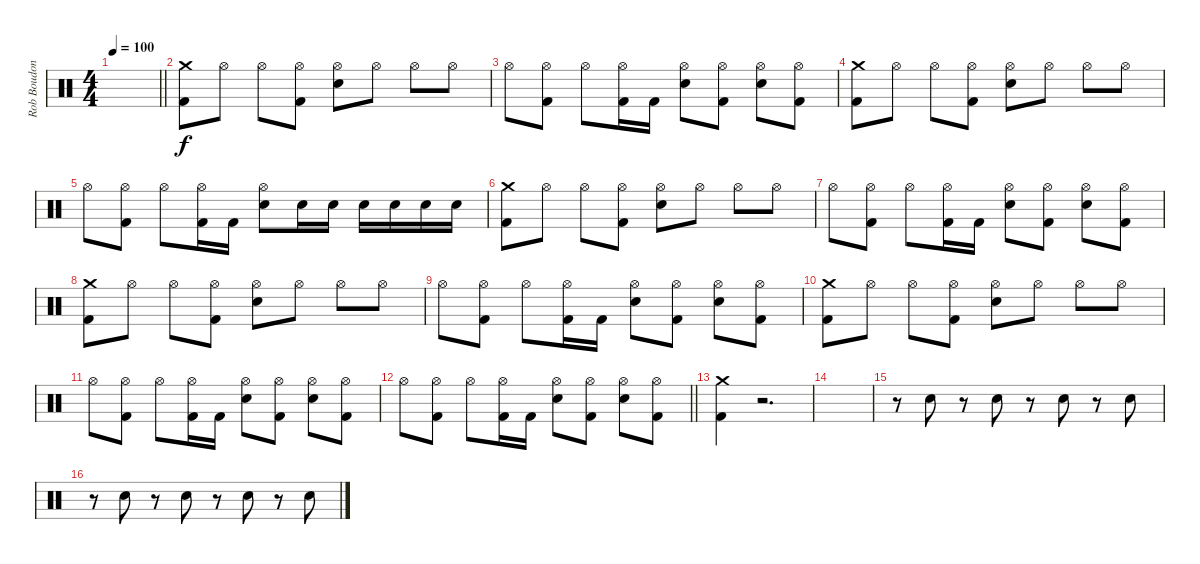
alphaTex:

\track ("Rob Boudon [Drums]" "Rob Boudon") {instrument percussion}
\staff {score}
\articulation defaults
\ts (4 4)
\tempo 100
\clef neutral
\barLineRight lightlight
\ks c
|
("Crash medium (hit)" "Kick (hit) 2").8 "Hi-Hat (open)".8 "Hi-Hat (open)".8 ("Hi-Hat (open)" "Kick (hit) 2").8 ("Hi-Hat (open)" "Electric Snare (hit)").8 "Hi-Hat (open)".8 "Hi-Hat (open)".8 "Hi-Hat (open)".8 |
"Hi-Hat (open)".8 ("Hi-Hat (open)" "Kick (hit) 2").8 "Hi-Hat (open)".8 ("Hi-Hat (open)" "Kick (hit) 2").16 "Kick (hit) 2".16 ("Hi-Hat (open)" "Electric Snare (hit)").8 ("Hi-Hat (open)" "Kick (hit) 2").8 ("Hi-Hat (open)" "Electric Snare (hit)").8 ("Hi-Hat (open)" "Kick (hit) 2").8 |
("Crash medium (hit)" "Kick (hit) 2").8 "Hi-Hat (open)".8 "Hi-Hat (open)".8 ("Hi-Hat (open)" "Kick (hit) 2").8 ("Hi-Hat (open)" "Electric Snare (hit)").8 "Hi-Hat (open)".8 "Hi-Hat (open)".8 "Hi-Hat (open)".8 |
"Hi-Hat (open)".8 ("Hi-Hat (open)" "Kick (hit) 2").8 "Hi-Hat (open)".8 ("Hi-Hat (open)" "Kick (hit) 2").16 "Kick (hit) 2".16 ("Hi-Hat (open)" "Electric Snare (hit)").8 "Electric Snare (hit)".16 "Electric Snare (hit)".16 "Electric Snare (hit)".16 "Electric Snare (hit)".16 "Electric Snare (hit)".16 "Electric Snare (hit)".16 |
("Crash medium (hit)" "Kick (hit) 2").8 "Hi-Hat (open)".8 "Hi-Hat (open)".8 ("Hi-Hat (open)" "Kick (hit) 2").8 ("Hi-Hat (open)" "Electric Snare (hit)").8 "Hi-Hat (open)".8 "Hi-Hat (open)".8 "Hi-Hat (open)".8 |
"Hi-Hat (open)".8 ("Hi-Hat (open)" "Kick (hit) 2").8 "Hi-Hat (open)".8 ("Hi-Hat (open)" "Kick (hit) 2").16 "Kick (hit) 2".16 ("Hi-Hat (open)" "Electric Snare (hit)").8 ("Hi-Hat (open)" "Kick (hit) 2").8 ("Hi-Hat (open)" "Electric Snare (hit)").8 ("Hi-Hat (open)" "Kick (hit) 2").8 |
("Crash medium (hit)" "Kick (hit) 2").8 "Hi-Hat (open)".8 "Hi-Hat (open)".8 ("Hi-Hat (open)" "Kick (hit) 2").8 ("Hi-Hat (open)" "Electric Snare (hit)").8 "Hi-Hat (open)".8 "Hi-Hat (open)".8 "Hi-Hat (open)".8 |
"Hi-Hat (open)".8 ("Hi-Hat (open)" "Kick (hit) 2").8 "Hi-Hat (open)".8 ("Hi-Hat (open)" "Kick (hit) 2").16 "Kick (hit) 2".16 ("Hi-Hat (open)" "Electric Snare (hit)").8 ("Hi-Hat (open)" "Kick (hit) 2").8 ("Hi-Hat (open)" "Electric Snare (hit)").8 ("Hi-Hat (open)" "Kick (hit) 2").8 |
("Crash medium (hit)" "Kick (hit) 2").8 "Hi-Hat (open)".8 "Hi-Hat (open)".8 ("Hi-Hat (open)" "Kick (hit) 2").8 ("Hi-Hat (open)" "Electric Snare (hit)").8 "Hi-Hat (open)".8 "Hi-Hat (open)".8 "Hi-Hat (open)".8 |
"Hi-Hat (open)".8 ("Hi-Hat (open)" "Kick (hit) 2").8 "Hi-Hat (open)".8 ("Hi-Hat (open)" "Kick (hit) 2").16 "Kick (hit) 2".16 ("Hi-Hat (open)" "Electric Snare (hit)").8 ("Hi-Hat (open)" "Kick (hit) 2").8 ("Hi-Hat (open)" "Electric Snare (hit)").8 ("Hi-Hat (open)" "Kick (hit) 2").8 |
\barLineRight lightlight "Hi-Hat (open)".8
("Hi-Hat (open)" "Kick (hit) 2").8 "Hi-Hat (open)".8 ("Hi-Hat (open)" "Kick (hit) 2").16 "Kick (hit) 2".16 ("Hi-Hat (open)" "Electric Snare (hit)").8 ("Hi-Hat (open)" "Kick (hit) 2").8 ("Hi-Hat (open)" "Electric Snare (hit)").8 ("Hi-Hat (open)" "Kick (hit) 2").8 |
("Crash medium (hit)" "Kick (hit) 2").4 r.2{d} |
|
r.8 "Electric Snare (hit)".8 r.8 "Electric Snare (hit)".8 r.8 "Electric Snare (hit)".8 r.8 "Electric Snare (hit)".8 |
r.8 "Electric Snare (hit)".8 r.8 "Electric Snare (hit)".8 r.8 "Electric Snare (hit)".8 r.8 "Electric Snare (hit)".8
